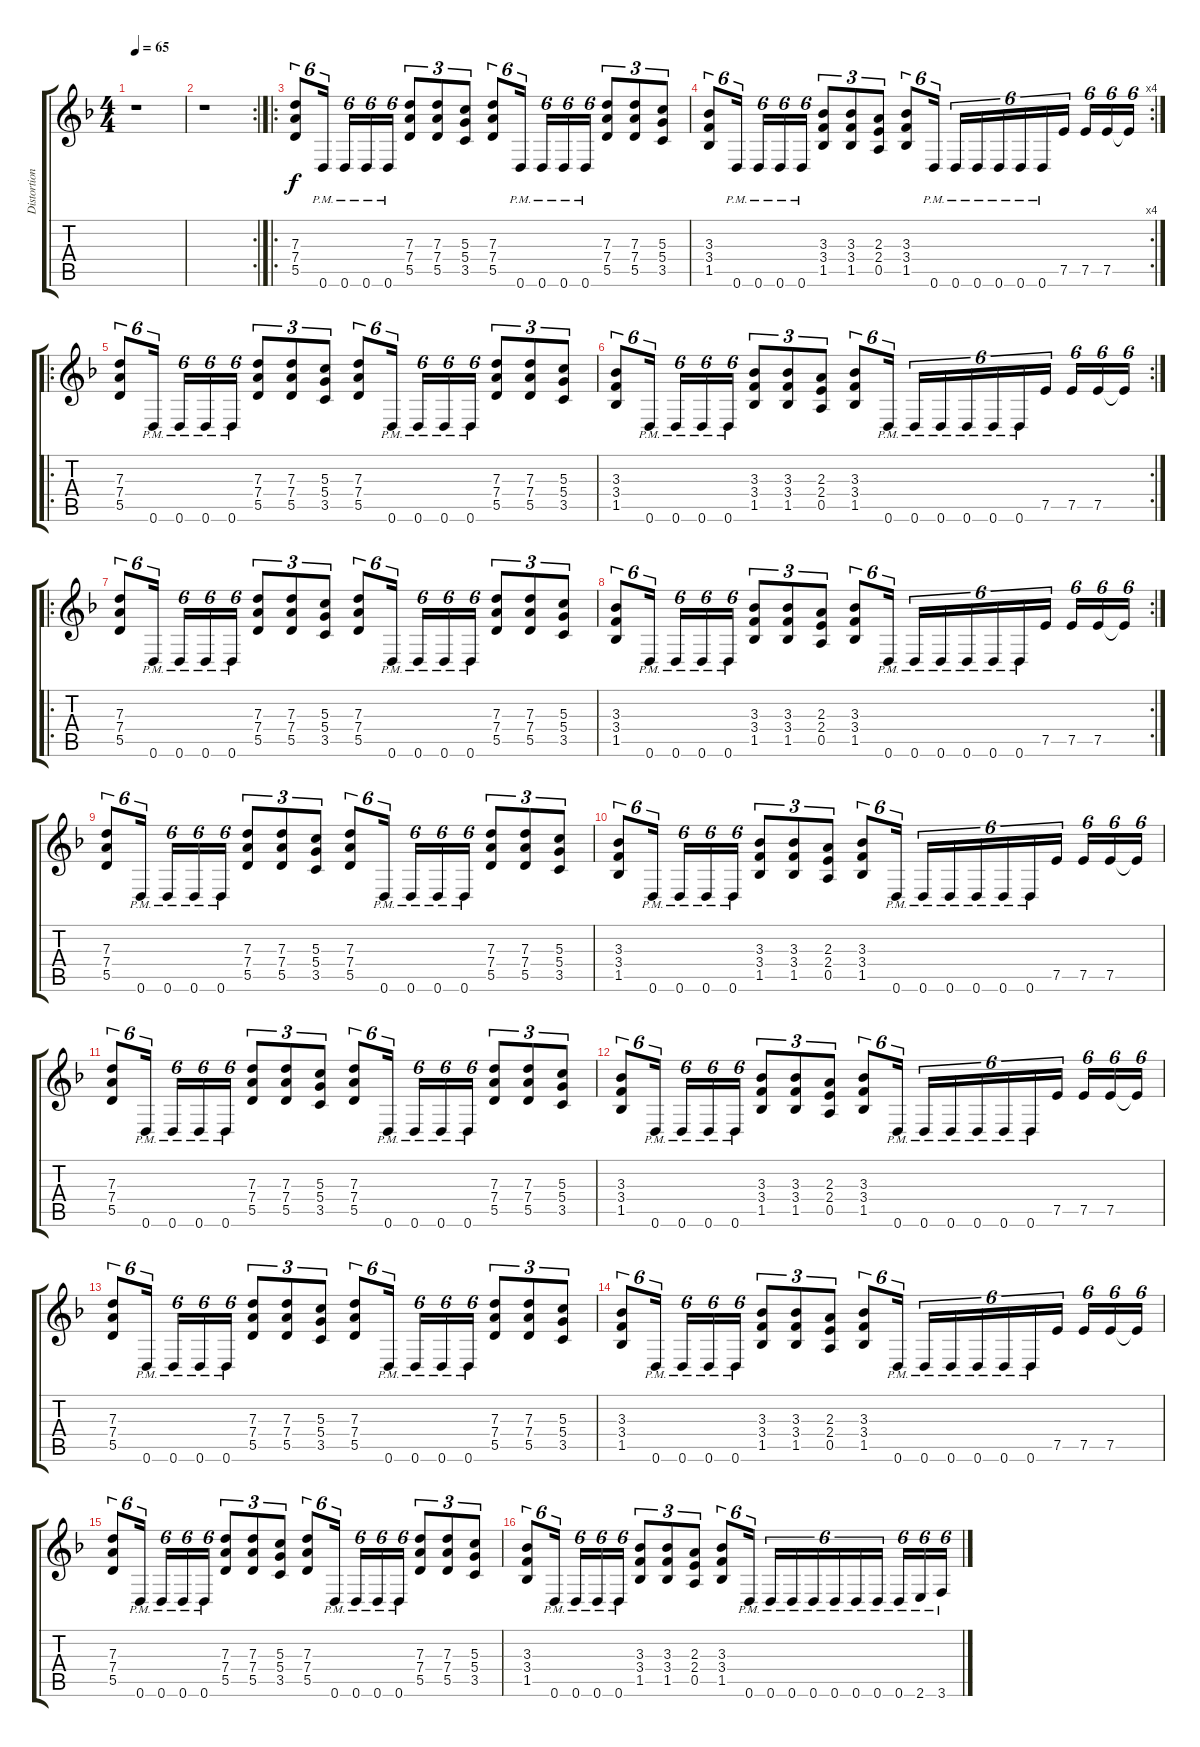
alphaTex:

\track ("Distortion rhythm guitar" "Distortion") {instrument distortionguitar}
\staff {score tabs}
\tuning (E4 B3 G3 D3 A2 D2) {hide}
\ts (4 4)
\tempo 65
\clef g2
\ks dminor
r.1{dy f} |
\rc 2
r.1 |
\ro
(7.3 7.4 5.5).8{tu (6 4)} 0.6{pm}.16{tu (6 4) beam splitsecondary} 0.6{pm}.16{tu (6 4)} 0.6{pm}.16{tu (6 4)} 0.6{pm}.16{tu (6 4)} (7.3 7.4 5.5).8{tu (3 2)} (7.3 7.4 5.5).8{tu (3 2)} (5.3 5.4 3.5).8{tu (3 2)} (7.3 7.4 5.5).8{tu (6 4)} 0.6{pm}.16{tu (6 4) beam splitsecondary} 0.6{pm}.16{tu (6 4)} 0.6{pm}.16{tu (6 4)} 0.6{pm}.16{tu (6 4)} (7.3 7.4 5.5).8{tu (3 2)} (7.3 7.4 5.5).8{tu (3 2)} (5.3 5.4 3.5).8{tu (3 2)} |
\rc 4
(3.3 3.4 1.5).8{tu (6 4)} 0.6{pm}.16{tu (6 4) beam splitsecondary} 0.6{pm}.16{tu (6 4)} 0.6{pm}.16{tu (6 4)} 0.6{pm}.16{tu (6 4)} (3.3 3.4 1.5).8{tu (3 2)} (3.3 3.4 1.5).8{tu (3 2)} (2.3 2.4 0.5).8{tu (3 2)} (3.3 3.4 1.5).8{tu (6 4)} 0.6{pm}.16{tu (6 4) beam splitsecondary} 0.6{pm}.16{tu (6 4)} 0.6{pm}.16{tu (6 4)} 0.6{pm}.16{tu (6 4)} 0.6{pm}.16{tu (6 4)} 0.6{pm}.16{tu (6 4)} 7.5.16{tu (6 4) beam splitsecondary} 7.5.16{tu (6 4)} 7.5.16{tu (6 4)} 7.5{t}.16{tu (6 4)} |
\ro
(7.3 7.4 5.5).8{tu (6 4)} 0.6{pm}.16{tu (6 4) beam splitsecondary} 0.6{pm}.16{tu (6 4)} 0.6{pm}.16{tu (6 4)} 0.6{pm}.16{tu (6 4)} (7.3 7.4 5.5).8{tu (3 2)} (7.3 7.4 5.5).8{tu (3 2)} (5.3 5.4 3.5).8{tu (3 2)} (7.3 7.4 5.5).8{tu (6 4)} 0.6{pm}.16{tu (6 4) beam splitsecondary} 0.6{pm}.16{tu (6 4)} 0.6{pm}.16{tu (6 4)} 0.6{pm}.16{tu (6 4)} (7.3 7.4 5.5).8{tu (3 2)} (7.3 7.4 5.5).8{tu (3 2)} (5.3 5.4 3.5).8{tu (3 2)} |
\rc 2
(3.3 3.4 1.5).8{tu (6 4)} 0.6{pm}.16{tu (6 4) beam splitsecondary} 0.6{pm}.16{tu (6 4)} 0.6{pm}.16{tu (6 4)} 0.6{pm}.16{tu (6 4)} (3.3 3.4 1.5).8{tu (3 2)} (3.3 3.4 1.5).8{tu (3 2)} (2.3 2.4 0.5).8{tu (3 2)} (3.3 3.4 1.5).8{tu (6 4)} 0.6{pm}.16{tu (6 4) beam splitsecondary} 0.6{pm}.16{tu (6 4)} 0.6{pm}.16{tu (6 4)} 0.6{pm}.16{tu (6 4)} 0.6{pm}.16{tu (6 4)} 0.6{pm}.16{tu (6 4)} 7.5.16{tu (6 4) beam splitsecondary} 7.5.16{tu (6 4)} 7.5.16{tu (6 4)} 7.5{t}.16{tu (6 4)} |
\ro
(7.3 7.4 5.5).8{tu (6 4)} 0.6{pm}.16{tu (6 4) beam splitsecondary} 0.6{pm}.16{tu (6 4)} 0.6{pm}.16{tu (6 4)} 0.6{pm}.16{tu (6 4)} (7.3 7.4 5.5).8{tu (3 2)} (7.3 7.4 5.5).8{tu (3 2)} (5.3 5.4 3.5).8{tu (3 2)} (7.3 7.4 5.5).8{tu (6 4)} 0.6{pm}.16{tu (6 4) beam splitsecondary} 0.6{pm}.16{tu (6 4)} 0.6{pm}.16{tu (6 4)} 0.6{pm}.16{tu (6 4)} (7.3 7.4 5.5).8{tu (3 2)} (7.3 7.4 5.5).8{tu (3 2)} (5.3 5.4 3.5).8{tu (3 2)} |
\rc 2
(3.3 3.4 1.5).8{tu (6 4)} 0.6{pm}.16{tu (6 4) beam splitsecondary} 0.6{pm}.16{tu (6 4)} 0.6{pm}.16{tu (6 4)} 0.6{pm}.16{tu (6 4)} (3.3 3.4 1.5).8{tu (3 2)} (3.3 3.4 1.5).8{tu (3 2)} (2.3 2.4 0.5).8{tu (3 2)} (3.3 3.4 1.5).8{tu (6 4)} 0.6{pm}.16{tu (6 4) beam splitsecondary} 0.6{pm}.16{tu (6 4)} 0.6{pm}.16{tu (6 4)} 0.6{pm}.16{tu (6 4)} 0.6{pm}.16{tu (6 4)} 0.6{pm}.16{tu (6 4)} 7.5.16{tu (6 4) beam splitsecondary} 7.5.16{tu (6 4)} 7.5.16{tu (6 4)} 7.5{t}.16{tu (6 4)} |
(7.3 7.4 5.5).8{tu (6 4)} 0.6{pm}.16{tu (6 4) beam splitsecondary} 0.6{pm}.16{tu (6 4)} 0.6{pm}.16{tu (6 4)} 0.6{pm}.16{tu (6 4)} (7.3 7.4 5.5).8{tu (3 2)} (7.3 7.4 5.5).8{tu (3 2)} (5.3 5.4 3.5).8{tu (3 2)} (7.3 7.4 5.5).8{tu (6 4)} 0.6{pm}.16{tu (6 4) beam splitsecondary} 0.6{pm}.16{tu (6 4)} 0.6{pm}.16{tu (6 4)} 0.6{pm}.16{tu (6 4)} (7.3 7.4 5.5).8{tu (3 2)} (7.3 7.4 5.5).8{tu (3 2)} (5.3 5.4 3.5).8{tu (3 2)} |
(3.3 3.4 1.5).8{tu (6 4)} 0.6{pm}.16{tu (6 4) beam splitsecondary} 0.6{pm}.16{tu (6 4)} 0.6{pm}.16{tu (6 4)} 0.6{pm}.16{tu (6 4)} (3.3 3.4 1.5).8{tu (3 2)} (3.3 3.4 1.5).8{tu (3 2)} (2.3 2.4 0.5).8{tu (3 2)} (3.3 3.4 1.5).8{tu (6 4)} 0.6{pm}.16{tu (6 4) beam splitsecondary} 0.6{pm}.16{tu (6 4)} 0.6{pm}.16{tu (6 4)} 0.6{pm}.16{tu (6 4)} 0.6{pm}.16{tu (6 4)} 0.6{pm}.16{tu (6 4)} 7.5.16{tu (6 4) beam splitsecondary} 7.5.16{tu (6 4)} 7.5.16{tu (6 4)} 7.5{t}.16{tu (6 4)} |
(7.3 7.4 5.5).8{tu (6 4)} 0.6{pm}.16{tu (6 4) beam splitsecondary} 0.6{pm}.16{tu (6 4)} 0.6{pm}.16{tu (6 4)} 0.6{pm}.16{tu (6 4)} (7.3 7.4 5.5).8{tu (3 2)} (7.3 7.4 5.5).8{tu (3 2)} (5.3 5.4 3.5).8{tu (3 2)} (7.3 7.4 5.5).8{tu (6 4)} 0.6{pm}.16{tu (6 4) beam splitsecondary} 0.6{pm}.16{tu (6 4)} 0.6{pm}.16{tu (6 4)} 0.6{pm}.16{tu (6 4)} (7.3 7.4 5.5).8{tu (3 2)} (7.3 7.4 5.5).8{tu (3 2)} (5.3 5.4 3.5).8{tu (3 2)} |
(3.3 3.4 1.5).8{tu (6 4)} 0.6{pm}.16{tu (6 4) beam splitsecondary} 0.6{pm}.16{tu (6 4)} 0.6{pm}.16{tu (6 4)} 0.6{pm}.16{tu (6 4)} (3.3 3.4 1.5).8{tu (3 2)} (3.3 3.4 1.5).8{tu (3 2)} (2.3 2.4 0.5).8{tu (3 2)} (3.3 3.4 1.5).8{tu (6 4)} 0.6{pm}.16{tu (6 4) beam splitsecondary} 0.6{pm}.16{tu (6 4)} 0.6{pm}.16{tu (6 4)} 0.6{pm}.16{tu (6 4)} 0.6{pm}.16{tu (6 4)} 0.6{pm}.16{tu (6 4)} 7.5.16{tu (6 4) beam splitsecondary} 7.5.16{tu (6 4)} 7.5.16{tu (6 4)} 7.5{t}.16{tu (6 4)} |
(7.3 7.4 5.5).8{tu (6 4)} 0.6{pm}.16{tu (6 4) beam splitsecondary} 0.6{pm}.16{tu (6 4)} 0.6{pm}.16{tu (6 4)} 0.6{pm}.16{tu (6 4)} (7.3 7.4 5.5).8{tu (3 2)} (7.3 7.4 5.5).8{tu (3 2)} (5.3 5.4 3.5).8{tu (3 2)} (7.3 7.4 5.5).8{tu (6 4)} 0.6{pm}.16{tu (6 4) beam splitsecondary} 0.6{pm}.16{tu (6 4)} 0.6{pm}.16{tu (6 4)} 0.6{pm}.16{tu (6 4)} (7.3 7.4 5.5).8{tu (3 2)} (7.3 7.4 5.5).8{tu (3 2)} (5.3 5.4 3.5).8{tu (3 2)} |
(3.3 3.4 1.5).8{tu (6 4)} 0.6{pm}.16{tu (6 4) beam splitsecondary} 0.6{pm}.16{tu (6 4)} 0.6{pm}.16{tu (6 4)} 0.6{pm}.16{tu (6 4)} (3.3 3.4 1.5).8{tu (3 2)} (3.3 3.4 1.5).8{tu (3 2)} (2.3 2.4 0.5).8{tu (3 2)} (3.3 3.4 1.5).8{tu (6 4)} 0.6{pm}.16{tu (6 4) beam splitsecondary} 0.6{pm}.16{tu (6 4)} 0.6{pm}.16{tu (6 4)} 0.6{pm}.16{tu (6 4)} 0.6{pm}.16{tu (6 4)} 0.6{pm}.16{tu (6 4)} 7.5.16{tu (6 4) beam splitsecondary} 7.5.16{tu (6 4)} 7.5.16{tu (6 4)} 7.5{t}.16{tu (6 4)} |
(7.3 7.4 5.5).8{tu (6 4)} 0.6{pm}.16{tu (6 4) beam splitsecondary} 0.6{pm}.16{tu (6 4)} 0.6{pm}.16{tu (6 4)} 0.6{pm}.16{tu (6 4)} (7.3 7.4 5.5).8{tu (3 2)} (7.3 7.4 5.5).8{tu (3 2)} (5.3 5.4 3.5).8{tu (3 2)} (7.3 7.4 5.5).8{tu (6 4)} 0.6{pm}.16{tu (6 4) beam splitsecondary} 0.6{pm}.16{tu (6 4)} 0.6{pm}.16{tu (6 4)} 0.6{pm}.16{tu (6 4)} (7.3 7.4 5.5).8{tu (3 2)} (7.3 7.4 5.5).8{tu (3 2)} (5.3 5.4 3.5).8{tu (3 2)} |
(3.3 3.4 1.5).8{tu (6 4)} 0.6{pm}.16{tu (6 4) beam splitsecondary} 0.6{pm}.16{tu (6 4)} 0.6{pm}.16{tu (6 4)} 0.6{pm}.16{tu (6 4)} (3.3 3.4 1.5).8{tu (3 2)} (3.3 3.4 1.5).8{tu (3 2)} (2.3 2.4 0.5).8{tu (3 2)} (3.3 3.4 1.5).8{tu (6 4)} 0.6{pm}.16{tu (6 4) beam splitsecondary} 0.6{pm}.16{tu (6 4)} 0.6{pm}.16{tu (6 4)} 0.6{pm}.16{tu (6 4)} 0.6{pm}.16{tu (6 4)} 0.6{pm}.16{tu (6 4)} 0.6{pm}.16{tu (6 4) beam splitsecondary} 0.6{pm}.16{tu (6 4)} 2.6{pm}.16{tu (6 4)} 3.6{pm}.16{tu (6 4)}
